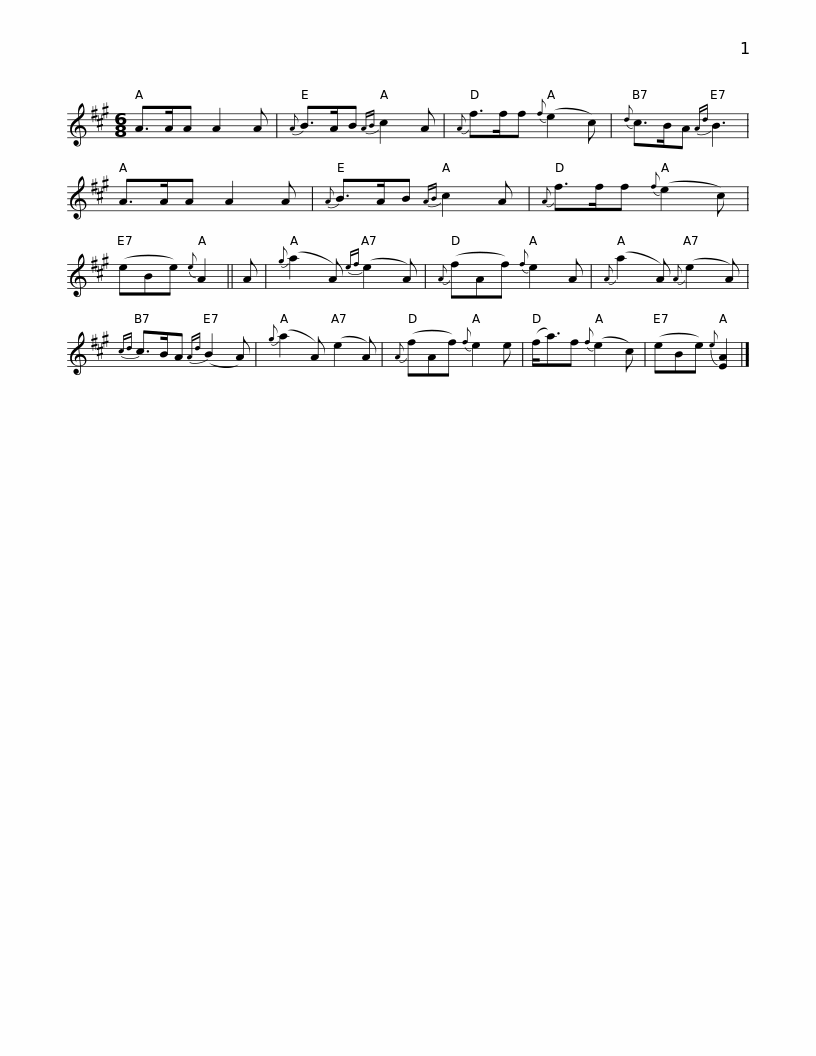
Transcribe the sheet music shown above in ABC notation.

X:1
L:1/8
M:6/8
I:linebreak $
K:A
V:1 treble
V:1
 A>AA A2 A |{A} B>AB{AB} c2 A |{A} f>ff{f} (e2 c) |{d} c>BA{Ad} B3 | A>AA A2 A | %5
{A} B>AB{AB} c2 A |${A} f>ff{f} (e2 c) | (eBe){e} A2 || A |{g} (a2 A){ef} (e2 A) | %10
{A} (fAf){f} e2 A |{A} (a2 A){A} (e2 A) |${cd} c>BA{Ad} (B2 A) |{g} (a2 A) (e2 A) |{A} (fAf){f} e2 e | %15
 (f<a)f{f} (e2 c) | (eBe){e} [EA]2 |] %17
